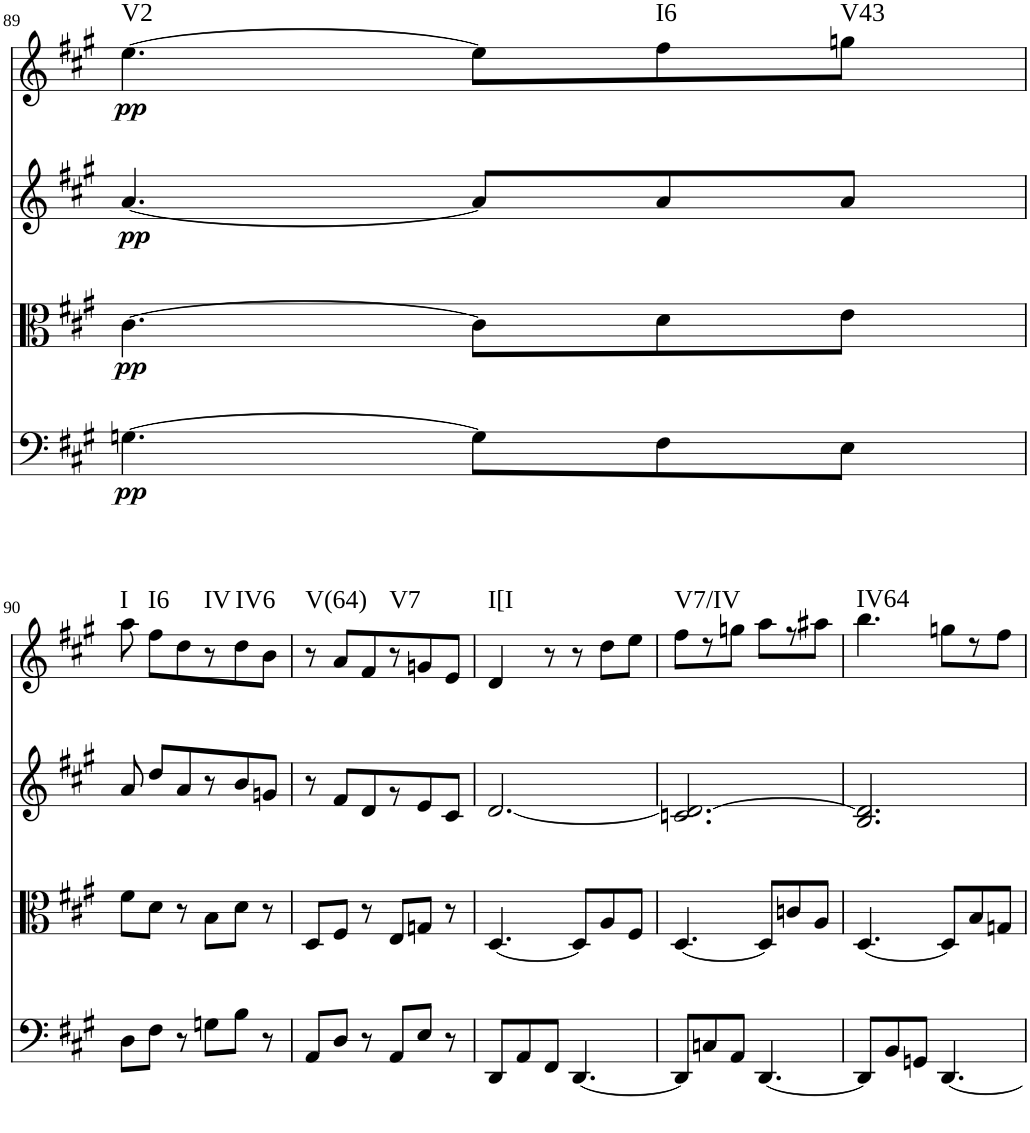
**kern	**dynam	**kern	**dynam	**kern	**dynam	**kern	**dynam	**harte
*part4	*part4	*part3	*part3	*part2	*part2	*part1	*part1	*part1
*staff4	*staff4	*staff3	*staff3	*staff2	*staff2	*staff1	*staff1	*
*I"Violoncello	*	*I"Viola	*	*I"Violin 2	*	*I"Violin 1	*	*
*I'Vc	*	*I'Vla	*	*I'Vln	*	*I'Vln	*	*
!!LO:PB:g=z
*clefF4	*	*clefC3	*	*clefG2	*	*clefG2	*	*
*k[f#c#g#]	*	*k[f#c#g#]	*	*k[f#c#g#]	*	*k[f#c#g#]	*	*
*A:	*	*A:	*	*A:	*	*A:	*	*
*M6/8	*	*M6/8	*	*M6/8	*	*M6/8	*	*
=89	=89	=89	=89	=89	=89	=89	=89	=89
!	!LO:DY:b	!	!LO:DY:b	!	!LO:DY:b	!	!LO:DY:b	!LO:H:kt=V2
[4.Gn\	pp	[4.c#\	pp	[4.a/	pp	[4.ee\	pp	N
8G\L]	.	8c#\L]	.	8a/L]	.	8ee\L]	.	.
!	!	!	!	!	!	!	!	!LO:H:kt=I6
8F#\	.	8d\	.	8a/	.	8ff#\	.	N
!	!	!	!	!	!	!	!	!LO:H:kt=V43
8E\J	.	8e\J	.	8a/J	.	8ggn\J	.	N
!!LO:LB:g=z
=90	=90	=90	=90	=90	=90	=90	=90	=90
!	!	!	!	!	!	!	!	!LO:H:kt=I
8D\L	.	8f#\L	.	8a/	.	8aa\	.	N
!	!	!	!	!	!	!	!	!LO:H:kt=I6
8F#\J	.	8d\J	.	8dd/L	.	8ff#\L	.	N
8r	.	8r	.	8a/	.	8dd\	.	.
!	!	!	!	!	!	!	!	!LO:H:kt=IV
8Gn\L	.	8B\L	.	8r	.	8r	.	N
!	!	!	!	!	!	!	!	!LO:H:kt=IV6
8B\J	.	8d\J	.	8b/	.	8dd\	.	N
8r	.	8r	.	8gn/J	.	8b\J	.	.
=91	=91	=91	=91	=91	=91	=91	=91	=91
!	!	!	!	!	!	!	!	!LO:H:kt=V(64)
8AA/L	.	8D/L	.	8r	.	8r	.	N
8D/J	.	8F#/J	.	8f#/L	.	8a/L	.	.
8r	.	8r	.	8d/	.	8f#/	.	.
!	!	!	!	!	!	!	!	!LO:H:kt=V7
8AA/L	.	8E/L	.	8r	.	8r	.	N
8E/J	.	8Gn/J	.	8e/	.	8gn/	.	.
8r	.	8r	.	8c#/J	.	8e/J	.	.
=92	=92	=92	=92	=92	=92	=92	=92	=92
!	!	!	!	!	!	!	!	!LO:H:kt=I[I
8DD/L	.	[4.D/	.	[2.d/	.	4d/	.	N
8AA/	.	.	.	.	.	.	.	.
8FF#/J	.	.	.	.	.	8r	.	.
[4.DD/	.	8D/L]	.	.	.	8r	.	.
.	.	8A/	.	.	.	8dd\L	.	.
.	.	8F#/J	.	.	.	8ee\J	.	.
=93	=93	=93	=93	=93	=93	=93	=93	=93
!	!	!	!	!	!	!	!	!LO:H:kt=V7/IV
8DD/L]	.	[4.D/	.	2.cn/ 2.d/_	.	8ff#\L	.	N
8Cn/	.	.	.	.	.	8r	.	.
8AA/J	.	.	.	.	.	8ggn\J	.	.
[4.DD/	.	8D/L]	.	.	.	8aa\L	.	.
.	.	8cn/	.	.	.	8r	.	.
.	.	8A/J	.	.	.	8aa#X\J	.	.
=94	=94	=94	=94	=94	=94	=94	=94	=94
!	!	!	!	!	!	!	!	!LO:H:kt=IV64
8DD/L]	.	[4.D/	.	2.B/ 2.d/]	.	4.bb\	.	N
8BB/	.	.	.	.	.	.	.	.
8GGn/J	.	.	.	.	.	.	.	.
[4.DD/	.	8D/L]	.	.	.	8ggn\L	.	.
.	.	8B/	.	.	.	8r	.	.
.	.	8Gn/J	.	.	.	8ff#\J	.	.
=	=	=	=	=	=	=	=	=
*-	*-	*-	*-	*-	*-	*-	*-	*-
